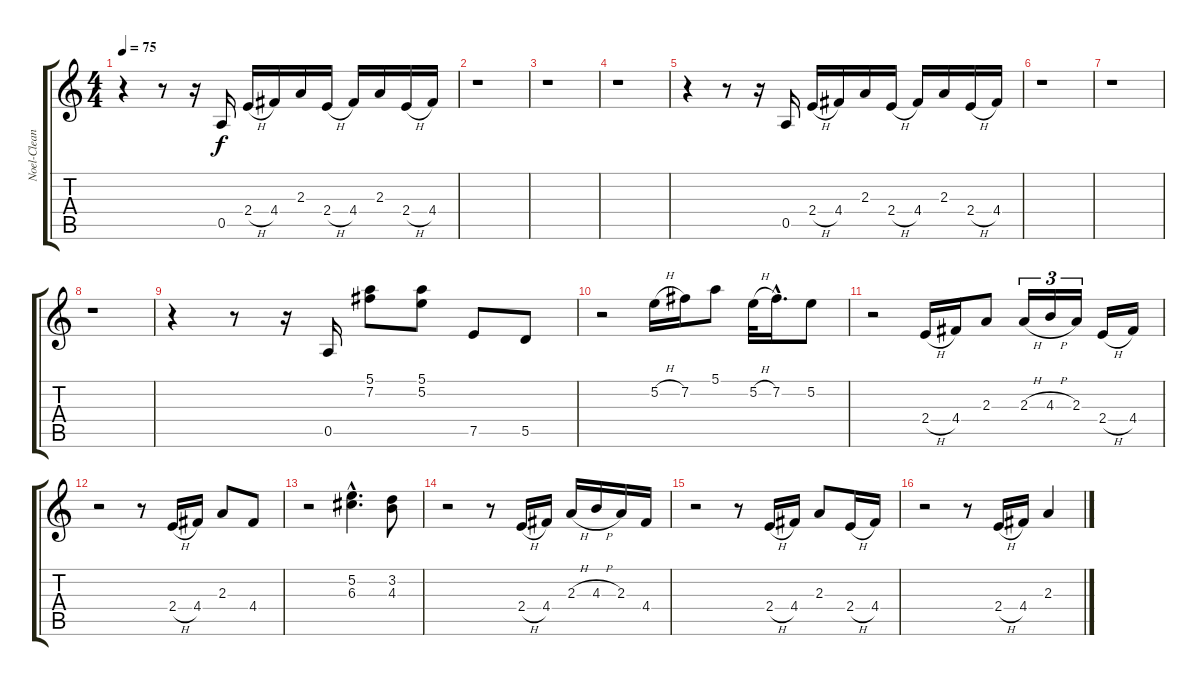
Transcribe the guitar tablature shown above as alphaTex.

\track ("Noel-Clean Gtr." "Noel-Clean") {instrument electricguitarjazz}
\staff {score tabs}
\tuning (E4 B3 G3 D3 A2 E2) {hide}
\ts (4 4)
\tempo 75
\clef g2
\ks c
r.4{dy f} r.8 r.16 0.5.16 2.4{h}.16 4.4.16 2.3.16 2.4{h}.16 4.4.16 2.3.16 2.4{h}.16 4.4.16 |
r.1 |
r.1 |
r.1 |
r.4 r.8 r.16 0.5.16 2.4{h}.16 4.4.16 2.3.16 2.4{h}.16 4.4.16 2.3.16 2.4{h}.16 4.4.16 |
r.1 |
r.1 |
r.1 |
r.4 r.8 r.16 0.5.16 (5.1 7.2).8 (5.1 5.2).8 7.5.8 5.5.8 |
r.2 5.2{h}.16 7.2.16 5.1.8 5.2{h}.32 7.2{hac}.16{d} 5.2.8 |
r.2 2.4{h}.16 4.4.16 2.3.8 2.3{h}.16{tu (3 2)} 4.3{h}.16{tu (3 2)} 2.3.16{tu (3 2)} 2.4{h}.16 4.4.16 |
r.2 r.8 2.4{h}.16 4.4.16 2.3.8 4.4.8 |
r.2 (5.2{hac} 6.3{hac}).4{d} (3.2 4.3).8 |
r.2 r.8 2.4{h}.16 4.4.16 2.3{h}.16 4.3{h}.16 2.3.16 4.4.16 |
r.2 r.8 2.4{h}.16 4.4.16 2.3.8 2.4{h}.16 4.4.16 |
r.2 r.8 2.4{h}.16 4.4.16 2.3.4
